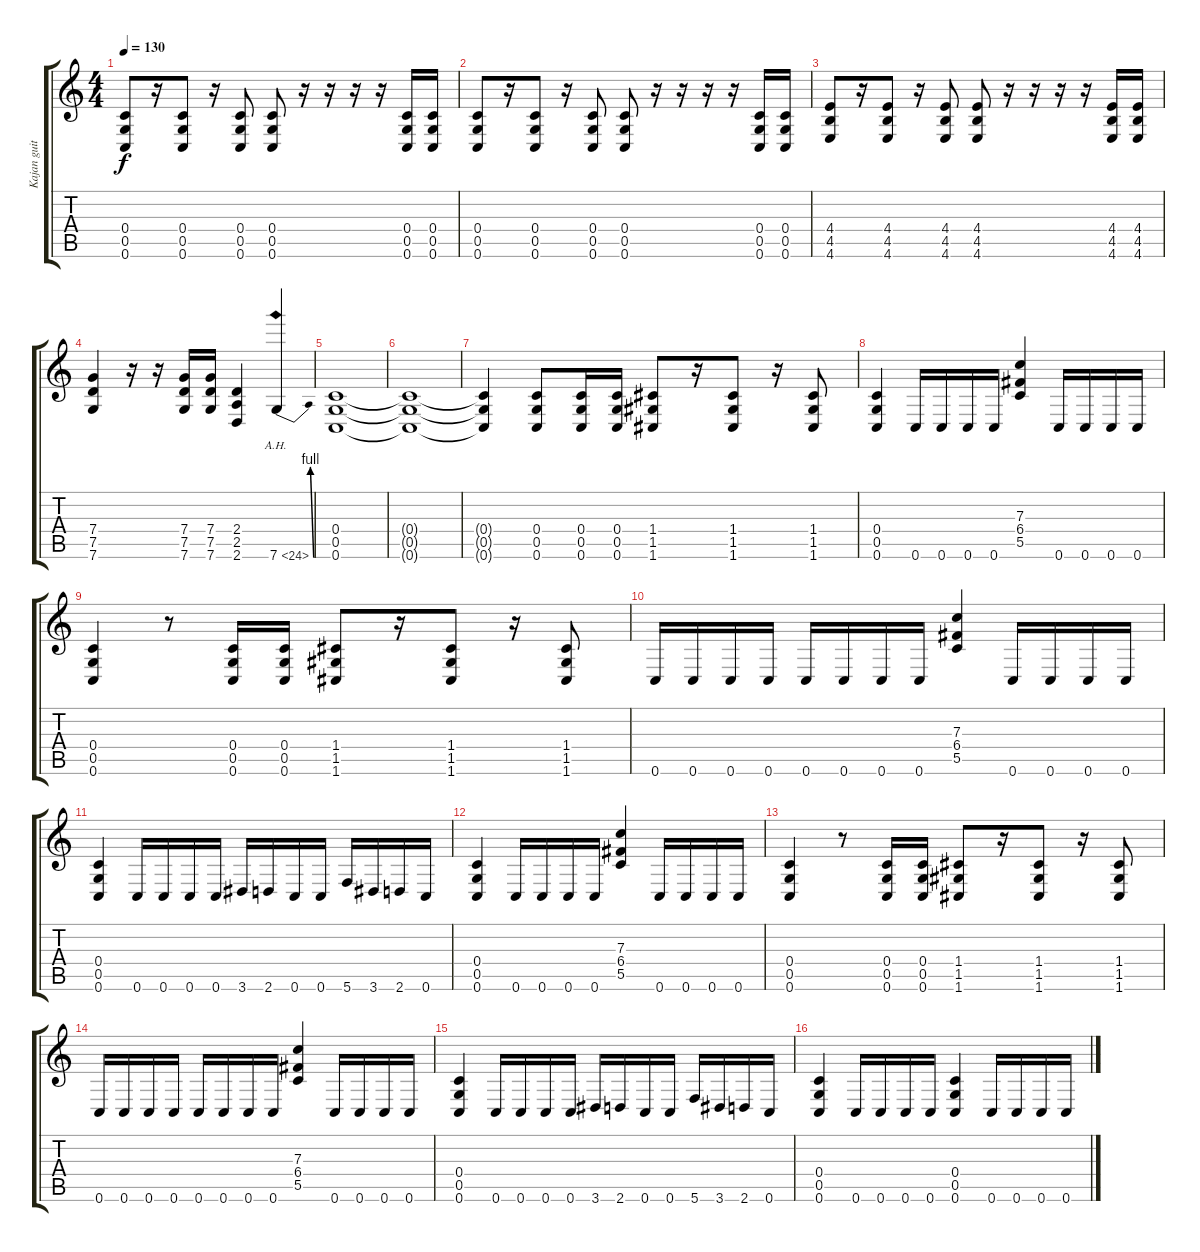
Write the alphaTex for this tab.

\track ("Kajan guitar 1" "Kajan guit") {instrument distortionguitar}
\staff {score tabs}
\tuning (D4 A3 F3 C3 G2 C2) {hide}
\ts (4 4)
\tempo 130
\clef g2
\ks c
(0.4 0.5 0.6).8{dy f} r.16 (0.4 0.5 0.6).8 r.16 (0.4 0.5 0.6).8 (0.4 0.5 0.6).8 r.16 r.16 r.16 r.16 (0.4 0.5 0.6).16 (0.4 0.5 0.6).16 |
(0.4 0.5 0.6).8 r.16 (0.4 0.5 0.6).8 r.16 (0.4 0.5 0.6).8 (0.4 0.5 0.6).8 r.16 r.16 r.16 r.16 (0.4 0.5 0.6).16 (0.4 0.5 0.6).16 |
(4.4 4.5 4.6).8 r.16 (4.4 4.5 4.6).8 r.16 (4.4 4.5 4.6).8 (4.4 4.5 4.6).8 r.16 r.16 r.16 r.16 (4.4 4.5 4.6).16 (4.4 4.5 4.6).16 |
(7.4 7.5 7.6).4 r.16 r.16 (7.4 7.5 7.6).16 (7.4 7.5 7.6).16 (2.4 2.5 2.6).4 7.6{be (bend 0 0 60 4) ah 17}.4 |
(0.4 0.5 0.6).1 |
(0.4{t} 0.5{t} 0.6{t}).1 |
(0.4{t} 0.5{t} 0.6{t}).4 (0.4 0.5 0.6).8 (0.4 0.5 0.6).16 (0.4 0.5 0.6).16 (1.4 1.5 1.6).8 r.16 (1.4 1.5 1.6).8 r.16 (1.4 1.5 1.6).8 |
(0.4 0.5 0.6).4 0.6.16 0.6.16 0.6.16 0.6.16 (7.3 6.4 5.5).4 0.6.16 0.6.16 0.6.16 0.6.16 |
(0.4 0.5 0.6).4 r.8 (0.4 0.5 0.6).16 (0.4 0.5 0.6).16 (1.4 1.5 1.6).8 r.16 (1.4 1.5 1.6).8 r.16 (1.4 1.5 1.6).8 |
0.6.16 0.6.16 0.6.16 0.6.16 0.6.16 0.6.16 0.6.16 0.6.16 (7.3 6.4 5.5).4 0.6.16 0.6.16 0.6.16 0.6.16 |
(0.4 0.5 0.6).4 0.6.16 0.6.16 0.6.16 0.6.16 3.6.16 2.6.16 0.6.16 0.6.16 5.6.16 3.6.16 2.6.16 0.6.16 |
(0.4 0.5 0.6).4 0.6.16 0.6.16 0.6.16 0.6.16 (7.3 6.4 5.5).4 0.6.16 0.6.16 0.6.16 0.6.16 |
(0.4 0.5 0.6).4 r.8 (0.4 0.5 0.6).16 (0.4 0.5 0.6).16 (1.4 1.5 1.6).8 r.16 (1.4 1.5 1.6).8 r.16 (1.4 1.5 1.6).8 |
0.6.16 0.6.16 0.6.16 0.6.16 0.6.16 0.6.16 0.6.16 0.6.16 (7.3 6.4 5.5).4 0.6.16 0.6.16 0.6.16 0.6.16 |
(0.4 0.5 0.6).4 0.6.16 0.6.16 0.6.16 0.6.16 3.6.16 2.6.16 0.6.16 0.6.16 5.6.16 3.6.16 2.6.16 0.6.16 |
(0.4 0.5 0.6).4 0.6.16 0.6.16 0.6.16 0.6.16 (0.4 0.5 0.6).4 0.6.16 0.6.16 0.6.16 0.6.16
